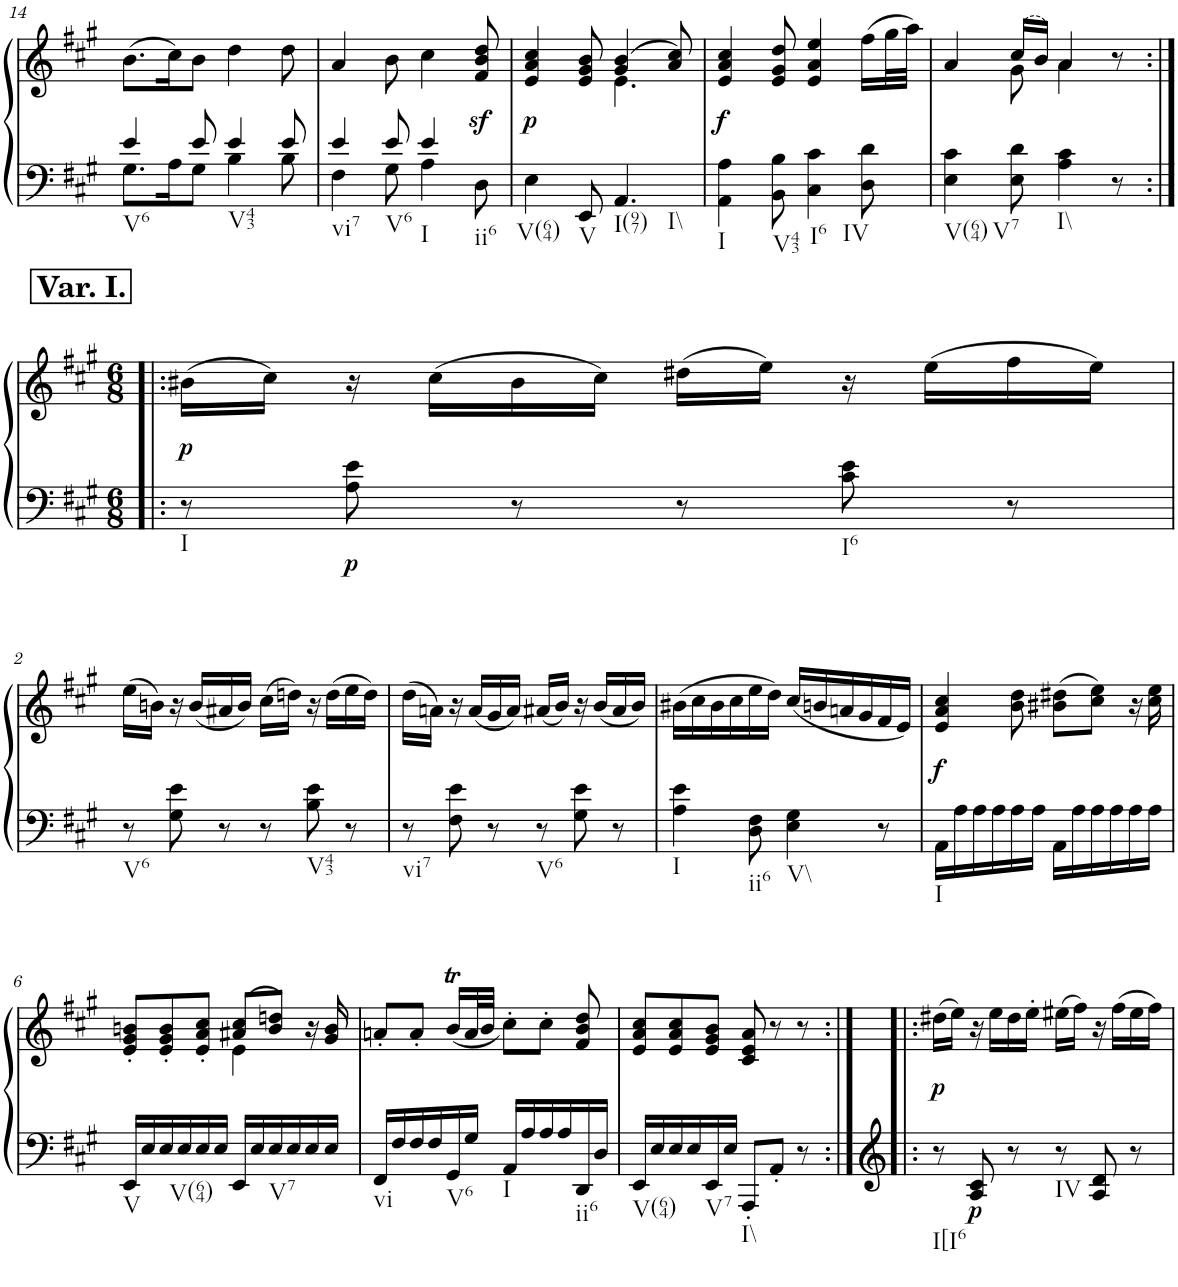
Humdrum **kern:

**kern	**kern	**dynam
*part1	*part1	*part1
*staff2	*staff1	*staff1/2
*I"Piano	*	*
*I'Pno.	*	*
!!LO:PB:g=z
*clefF4	*clefG2	*
*k[f#c#g#]	*k[f#c#g#]	*
*M6/8	*M6/8	*
=14	=14	=14
*^	*	*
!LO:TX:b:t=V6	!	!	!
4e/	8.G#\L	(8.b\L	.
.	16A\K	16cc#\K)	.
8e/	8G#\J	8b\J	.
!LO:TX:b:t=V43	!	!	!
4e/	4B\	4dd\	.
8e/	8B\	8dd\	.
=15	=15	=15	=15
!LO:TX:b:t=vi7	!	!	!
4e/	4F#\	4a/	.
!LO:TX:b:t=V6	!	!	!
8e/	8G#\	8b\	.
!LO:TX:b:t=I	!	!	!
4e/	4A\	4cc#\	.
!LO:TX:b:t=ii6	!	!	!
8D\	8ryy	8f#/z< 8b/z< 8dd/z<	.
=16	=16	=16	=16
*	*	*^	*
!LO:TX:b:t=V(64)	!	!	!	!
!	!	!	!	!LO:DY:b
*v	*v	*	*	*
4E\	4e/ 4a/ 4cc#/	4.ryy	p
!LO:TX:b:t=V	!	!	!
8EE/	8e/ 8g#/ 8b/	.	.
!LO:TX:b:t=I(97)	!	!	!
!LO:TX:b:t=I\\	!	!	!
4.AA/	(4g#/ 4b/	4.e\	.
.	8a/ 8cc#/)	.	.
*	*v	*v	*
=17	=17	=17
!LO:TX:b:t=I	!	!
!	!	!LO:DY:b
4AA\ 4A\	4e/ 4a/ 4cc#/	f
!LO:TX:b:t=V43	!	!
8BB\ 8B\	8e/ 8g#/ 8dd/	.
!LO:TX:b:t=I6	!	!
4C#\ 4c#\	4e/ 4a/ 4ee/	.
!LO:TX:b:t=IV	!	!
8D\ 8d\	(16ff#\LL	.
.	32gg#\L	.
.	32aa\JJJ)	.
=18	=18	=18
*	*^	*
!LO:TX:b:t=V(64)	!	!	!
4E\ 4c#\	4a/	4ryy	.
!LO:TX:b:t=V7	!	!	!
8E\ 8d\	(16cc#/LL	8g#\	.
.	16b/JJ)	.	.
!LO:TX:b:t=I\\	!	!	!
4A\ 4c#\	4a/	4a\	.
8r	8r	8ryy	.
*	*v	*v	*
!!LO:LB:g=z
!!LO:REH:place=s1:a:B:cj:fs=14:t=Var. I.
=1:|!|:	=1:|!|:	=1:|!|:
*M6/8	*M6/8	*
*	*^	*
!LO:TX:b:t=I	!	!	!
!	!	!	!LO:DY:b
*	*v	*v	*
8r	(16b#X\LL	p
.	16cc#\JJ)	.
!	!	!LO:DY:b=2
8A\ 8e\	16r	p
.	(16cc#\LL	.
8r	16b#\	.
.	16cc#\JJ)	.
8r	(16dd#X\LL	.
.	16ee\JJ)	.
!LO:TX:b:t=I6	!	!
8c#\ 8e\	16r	.
.	(16ee\LL	.
8r	16ff#\	.
.	16ee\JJ)	.
!!LO:LB:g=z
=2	=2	=2
!LO:TX:b:t=V6	!	!
8r	(16ee\LL	.
.	16bn\JJ)	.
8G#\ 8e\	16r	.
.	(16b/LL	.
8r	16a#X/	.
.	16b/JJ)	.
8r	(16cc#\LL	.
.	16ddn\JJ)	.
!LO:TX:b:t=V43	!	!
8B\ 8e\	16r	.
.	(16dd\LL	.
8r	16ee\	.
.	16dd\JJ)	.
=3	=3	=3
!LO:TX:b:t=vi7	!	!
8r	(16dd\LL	.
.	16an\JJ)	.
8F#\ 8e\	16r	.
.	(16a/LL	.
8r	16g#/	.
.	16a/JJ)	.
!LO:TX:b:t=V6	!	!
8r	(16a#X/LL	.
.	16b/JJ)	.
8G#\ 8e\	16r	.
.	(16b/LL	.
8r	16a#/	.
.	16b/JJ)	.
=4	=4	=4
!LO:TX:b:t=I	!	!
4A\ 4e\	(16b#X\LL	.
.	16cc#\	.
.	16b#\	.
.	16cc#\	.
!LO:TX:b:t=ii6	!	!
8D\ 8F#\	16ee\	.
.	16dd\JJ)	.
!LO:TX:b:t=V\\	!	!
4E\ 4G#\	(16cc#/LL	.
.	16bn/	.
.	16an/	.
.	16g#/	.
8r	16f#/	.
.	16e/JJ)	.
=5	=5	=5
!LO:TX:b:t=I	!	!
!	!	!LO:DY:b
16AA\LL	4e/ 4a/ 4cc#/	f
16A\	.	.
16A\	.	.
16A\	.	.
16A\	8b\ 8dd\	.
16A\JJ	.	.
16AA\LL	(8b#X\ 8dd#X\L	.
16A\	.	.
16A\	8cc#\ 8ee\J)	.
16A\	.	.
16A\	16r	.
16A\JJ	16cc#\ 16ee\	.
!!LO:LB:g=z
=6	=6	=6
*	*^	*
!LO:TX:b:t=V	!	!	!
16EE/LL	8e/'< 8g#/'< 8bn/'<L	4.ryy	.
16E/	.	.	.
16E/	8e/'< 8g#/'< 8b/'<	.	.
16E/	.	.	.
!LO:TX:b:t=V(64)	!	!	!
16E/	8e/'< 8a/'< 8cc#/'<J	.	.
16E/JJ	.	.	.
16EE/LL	(8a#X/ 8cc#/L	4e\	.
16E/	.	.	.
!LO:TX:b:t=V7	!	!	!
16E/	8b/ 8ddn/J)	.	.
16E/	.	.	.
16E/	16r	8ryy	.
16E/JJ	16g#/ 16b/	.	.
*	*v	*v	*
=7	=7	=7
!LO:TX:b:t=vi	!	!
16FF#/LL	8an'/L	.
16F#/	.	.
16F#/	8a'/J	.
16F#/	.	.
!LO:TX:b:t=V6	!	!
16GG#/	(<16bT/LL	.
16G#/JJ	32a/L	.
.	32b/JJJ	.
!LO:TX:b:t=I	!	!
16AA/LL	8cc#'\L)	.
16A/	.	.
16A/	8cc#'\J	.
16A/	.	.
!LO:TX:b:t=ii6	!	!
16DD/	8f#/ 8b/ 8dd/	.
16D/JJ	.	.
=8	=8	=8
!LO:TX:b:t=V(64)	!	!
16EE/LL	8e/ 8a/ 8cc#/L	.
16E/	.	.
16E/	8e/ 8a/ 8cc#/	.
16E/	.	.
!LO:TX:b:t=V7	!	!
16EE/	8e/ 8g#/ 8b/J	.
16E/JJ	.	.
!LO:TX:b:t=I\\	!	!
8AAA'/L	8c#/ 8e/ 8a/	.
8AA'/J	8r	.
8r	8r	.
=9:|!|:	=9:|!|:	=9:|!|:
!LO:TX:b:t=I[I6	!	!
!	!	!LO:DY:b
8r	(16dd#X\LL	p
.	16ee\JJ)	.
!	!	!LO:DY:b=2
8A/ 8c#/	16r	p
.	16ee\LL	.
8r	16dd#\	.
.	16ee'\JJ	.
!LO:TX:b:t=IV	!	!
8r	(16ee#X\LL	.
.	16ff#\JJ)	.
8A/ 8d/	16r	.
.	(16ff#\LL	.
8r	16ee#\	.
.	16ff#\JJ)	.
=	=	=
*-	*-	*-
